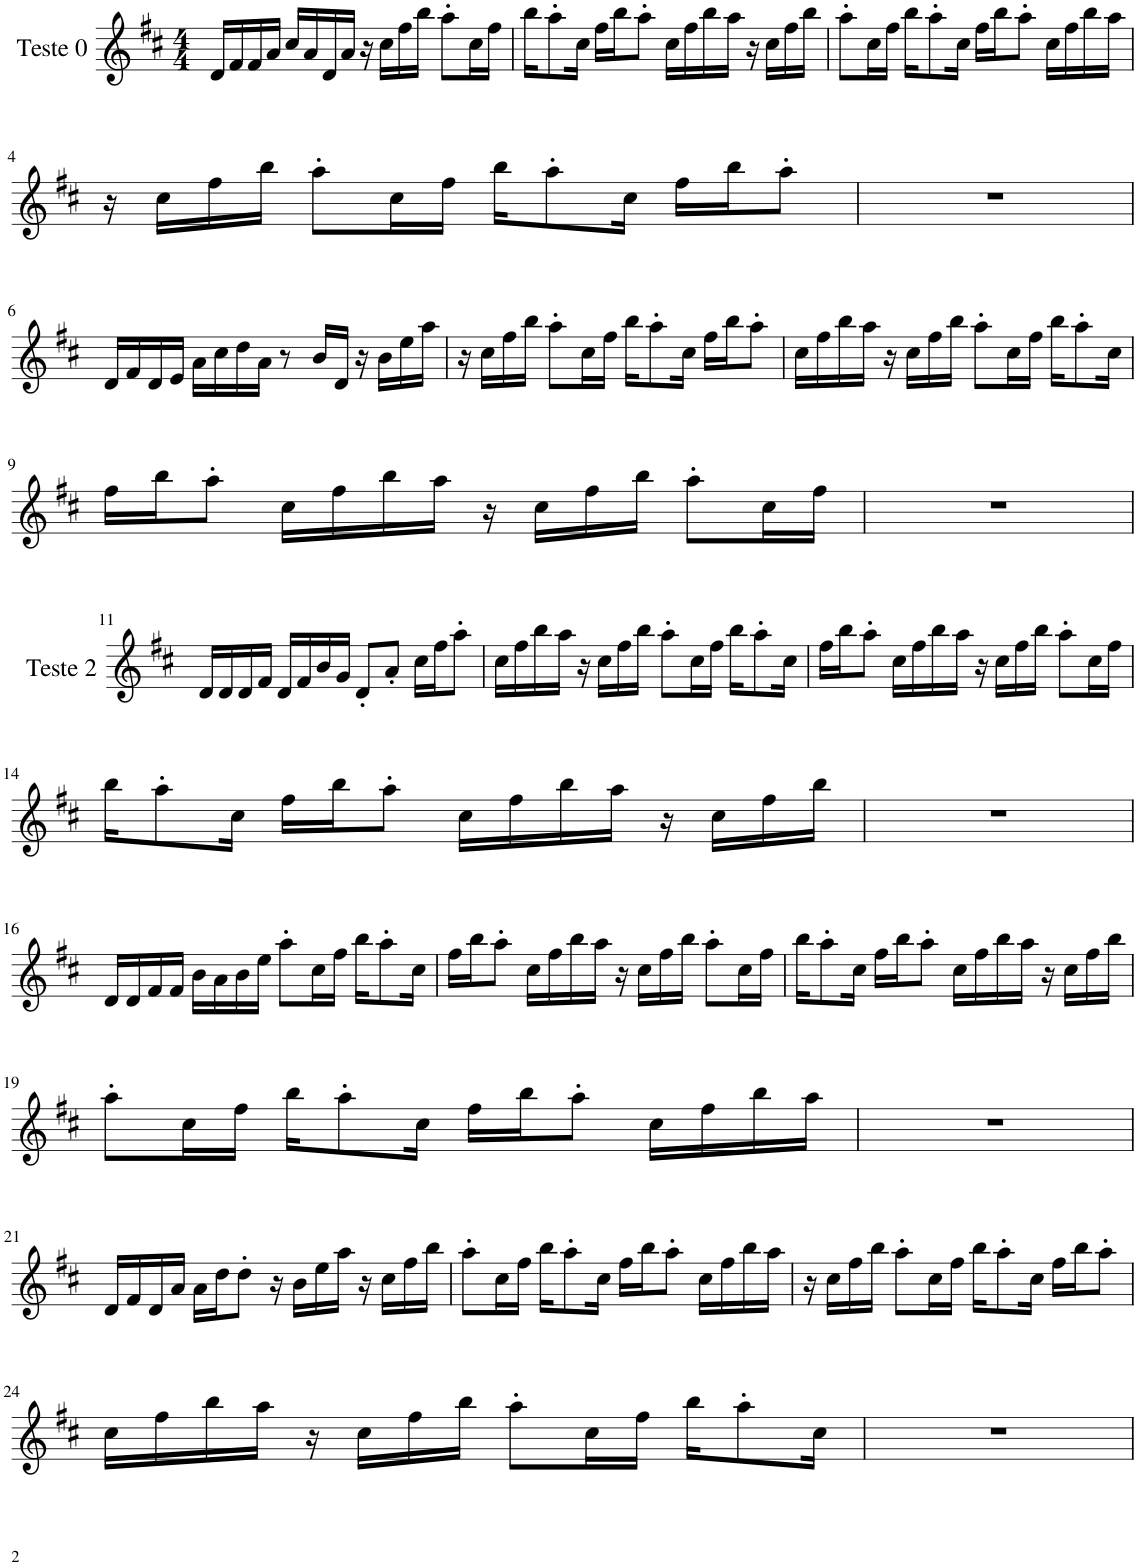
**kern
*part1
*staff1
*I"Piano
*I'Pno.
*clefG2
*k[f#c#]
*M4/4
=1
16d/LL
16f#/
16f#/
16a/JJ
16cc#/LL
16a/
16d/
16a/JJ
16r
16cc#\LL
16ff#\
16bb\JJ
8aa'\L
16cc#\L
16ff#\JJ
=2
16bb\KL
8aa'\
16cc#\Jk
16ff#\LL
16bb\J
8aa'\J
16cc#\LL
16ff#\
16bb\
16aa\JJ
16r
16cc#\LL
16ff#\
16bb\JJ
=3
8aa'\L
16cc#\L
16ff#\JJ
16bb\KL
8aa'\
16cc#\Jk
16ff#\LL
16bb\J
8aa'\J
16cc#\LL
16ff#\
16bb\
16aa\JJ
!!LO:LB:g=z
=4
16r
16cc#\LL
16ff#\
16bb\JJ
8aa'\L
16cc#\L
16ff#\JJ
16bb\KL
8aa'\
16cc#\Jk
16ff#\LL
16bb\J
8aa'\J
=5
1r
!!LO:LB:g=z
=6
16d/LL
16f#/
16d/
16e/JJ
16a\LL
16cc#\
16dd\
16a\JJ
8r
16b/LL
16d/JJ
16r
16b\LL
16ee\
16aa\JJ
=7
16r
16cc#\LL
16ff#\
16bb\JJ
8aa'\L
16cc#\L
16ff#\JJ
16bb\KL
8aa'\
16cc#\Jk
16ff#\LL
16bb\J
8aa'\J
=8
16cc#\LL
16ff#\
16bb\
16aa\JJ
16r
16cc#\LL
16ff#\
16bb\JJ
8aa'\L
16cc#\L
16ff#\JJ
16bb\KL
8aa'\
16cc#\Jk
!!LO:LB:g=z
=9
16ff#\LL
16bb\J
8aa'\J
16cc#\LL
16ff#\
16bb\
16aa\JJ
16r
16cc#\LL
16ff#\
16bb\JJ
8aa'\L
16cc#\L
16ff#\JJ
=10
1r
!!LO:LB:g=z
=11
16d/LL
16d/
16d/
16f#/JJ
16d/LL
16f#/
16b/
16g/JJ
8d'/L
8a'/J
16cc#\LL
16ff#\J
8aa'\J
=12
16cc#\LL
16ff#\
16bb\
16aa\JJ
16r
16cc#\LL
16ff#\
16bb\JJ
8aa'\L
16cc#\L
16ff#\JJ
16bb\KL
8aa'\
16cc#\Jk
=13
16ff#\LL
16bb\J
8aa'\J
16cc#\LL
16ff#\
16bb\
16aa\JJ
16r
16cc#\LL
16ff#\
16bb\JJ
8aa'\L
16cc#\L
16ff#\JJ
!!LO:LB:g=z
=14
16bb\KL
8aa'\
16cc#\Jk
16ff#\LL
16bb\J
8aa'\J
16cc#\LL
16ff#\
16bb\
16aa\JJ
16r
16cc#\LL
16ff#\
16bb\JJ
=15
1r
!!LO:LB:g=z
=16
16d/LL
16d/
16f#/
16f#/JJ
16b\LL
16a\
16b\
16ee\JJ
8aa'\L
16cc#\L
16ff#\JJ
16bb\KL
8aa'\
16cc#\Jk
=17
16ff#\LL
16bb\J
8aa'\J
16cc#\LL
16ff#\
16bb\
16aa\JJ
16r
16cc#\LL
16ff#\
16bb\JJ
8aa'\L
16cc#\L
16ff#\JJ
=18
16bb\KL
8aa'\
16cc#\Jk
16ff#\LL
16bb\J
8aa'\J
16cc#\LL
16ff#\
16bb\
16aa\JJ
16r
16cc#\LL
16ff#\
16bb\JJ
!!LO:LB:g=z
=19
8aa'\L
16cc#\L
16ff#\JJ
16bb\KL
8aa'\
16cc#\Jk
16ff#\LL
16bb\J
8aa'\J
16cc#\LL
16ff#\
16bb\
16aa\JJ
=20
1r
!!LO:LB:g=z
=21
16d/LL
16f#/
16d/
16a/JJ
16a\LL
16dd\J
8dd'\J
16r
16b\LL
16ee\
16aa\JJ
16r
16cc#\LL
16ff#\
16bb\JJ
=22
8aa'\L
16cc#\L
16ff#\JJ
16bb\KL
8aa'\
16cc#\Jk
16ff#\LL
16bb\J
8aa'\J
16cc#\LL
16ff#\
16bb\
16aa\JJ
=23
16r
16cc#\LL
16ff#\
16bb\JJ
8aa'\L
16cc#\L
16ff#\JJ
16bb\KL
8aa'\
16cc#\Jk
16ff#\LL
16bb\J
8aa'\J
!!LO:LB:g=z
=24
16cc#\LL
16ff#\
16bb\
16aa\JJ
16r
16cc#\LL
16ff#\
16bb\JJ
8aa'\L
16cc#\L
16ff#\JJ
16bb\KL
8aa'\
16cc#\Jk
=25
1r
=
*-
